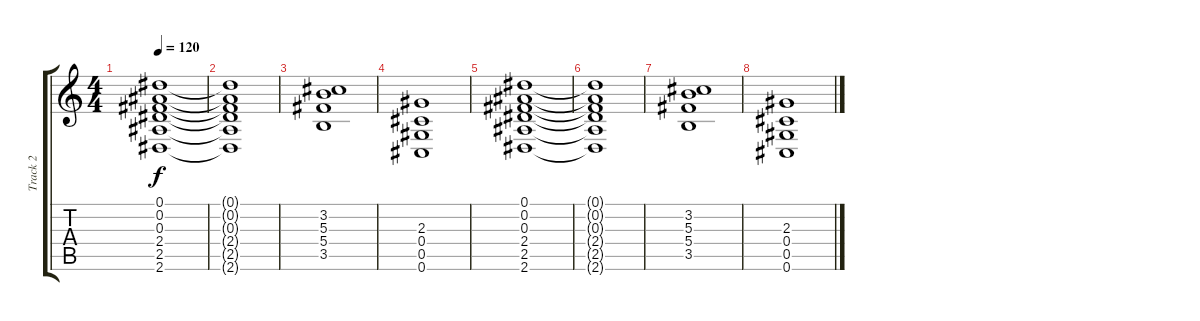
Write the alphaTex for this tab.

\track ("Track 2" "Track 2") {instrument distortionguitar}
\staff {score tabs}
\tuning (Eb4 Bb3 Gb3 Db3 Ab2 Db2) {hide}
\ts (4 4)
\tempo 120
\clef g2
\ks c
(0.1 0.2 0.3 2.4 2.5 2.6).1{dy f} |
(0.1{t} 0.2{t} 0.3{t} 2.4{t} 2.5{t} 2.6{t}).1 |
(3.2 5.3 5.4 3.5).1 |
(2.3 0.4 0.5 0.6).1 |
(0.1 0.2 0.3 2.4 2.5 2.6).1 |
(0.1{t} 0.2{t} 0.3{t} 2.4{t} 2.5{t} 2.6{t}).1 |
(3.2 5.3 5.4 3.5).1 |
(2.3 0.4 0.5 0.6).1{volume 4}
